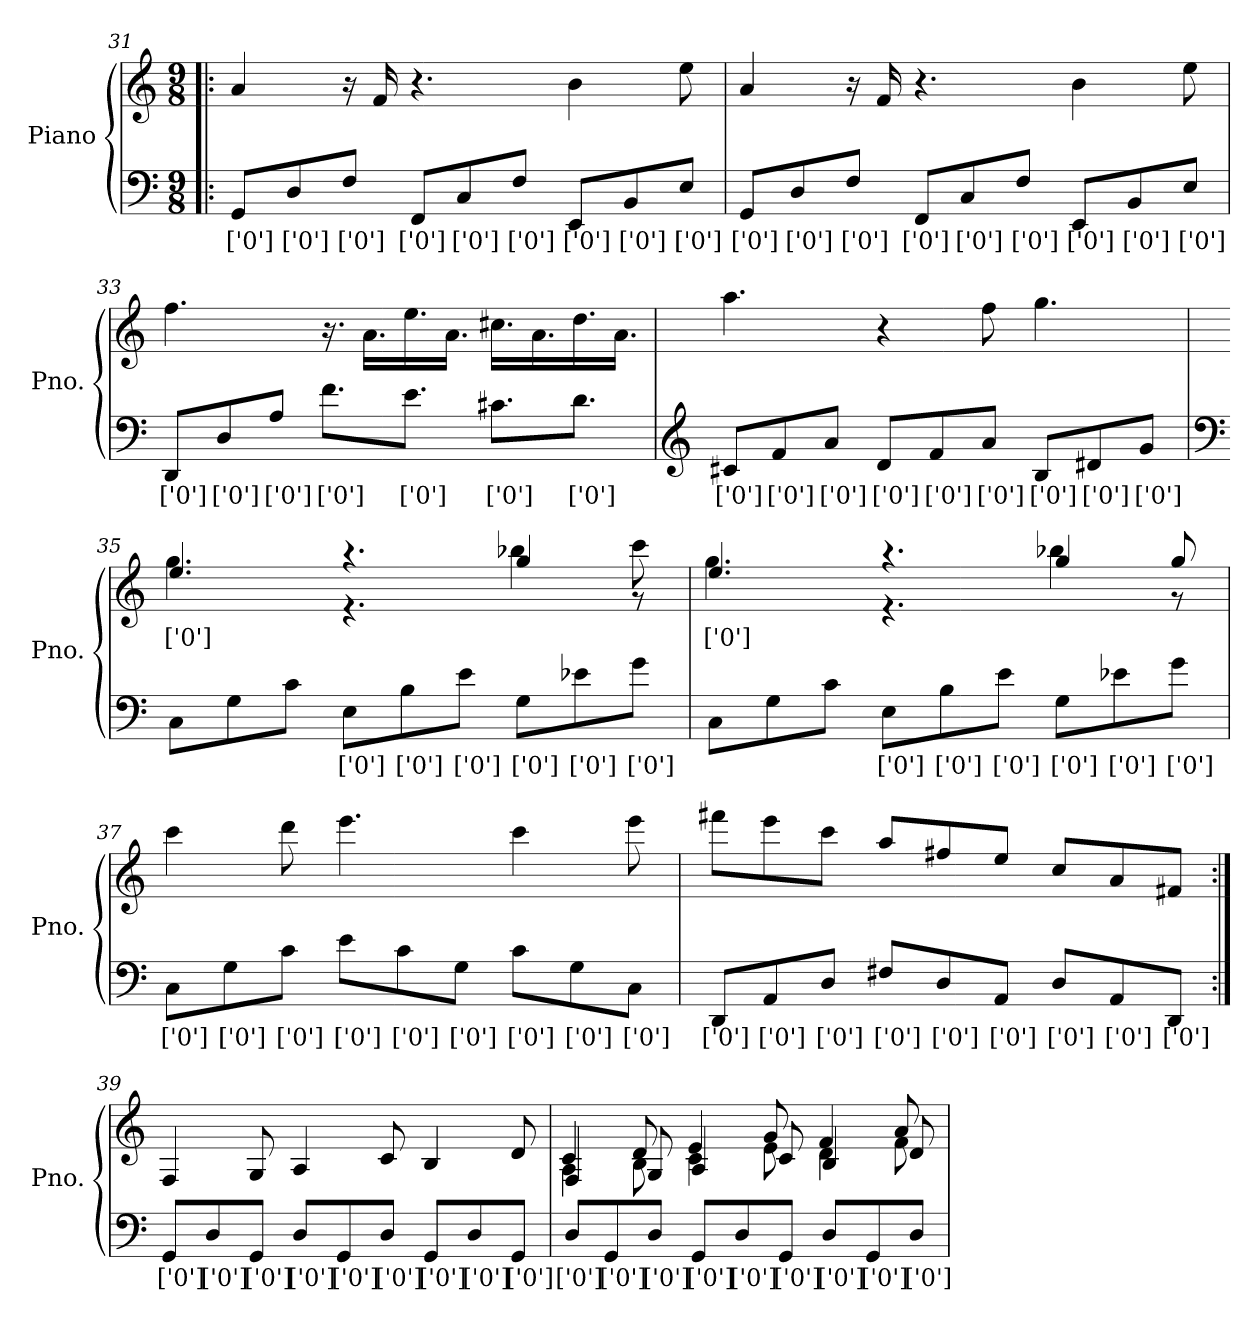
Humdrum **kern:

**kern	**text	**kern	**text
*part1	*part1	*part1	*part1
*staff2	*staff2	*staff1	*staff1
*I"Piano	*	*	*
*I'Pno.	*	*	*
!!LO:LB:g=z
*clefF4	*	*clefG2	*
*k[]	*	*k[]	*
*M9/8	*	*M9/8	*
=31!|:	=31!|:	=31!|:	=31!|:
8GGi/L	['0']	4a/	.
8Di/	['0']	.	.
8Fi/J	['0']	16r	.
.	.	16f/	.
8FFi/L	['0']	4.r	.
8Ci/	['0']	.	.
8Fi/J	['0']	.	.
8EEi/L	['0']	4b\	.
8BBi/	['0']	.	.
8Ei/J	['0']	8ee\	.
=32	=32	=32	=32
8GGi/L	['0']	4a/	.
8Di/	['0']	.	.
8Fi/J	['0']	16r	.
.	.	16f/	.
8FFi/L	['0']	4.r	.
8Ci/	['0']	.	.
8Fi/J	['0']	.	.
8EEi/L	['0']	4b\	.
8BBi/	['0']	.	.
8Ei/J	['0']	8ee\	.
=33	=33	=33	=33
8DDi/L	['0']	4.ff\	.
8Di/	['0']	.	.
8Ai/J	['0']	.	.
8.fi\L	['0']	16.r	.
.	.	16.a\LL	.
8.ei\J	['0']	16.ee\	.
.	.	16.a\JJ	.
8.c#Xi\L	['0']	16.cc#X\LL	.
.	.	16.a\	.
8.di\J	['0']	16.dd\	.
.	.	16.a\JJ	.
!!LO:LB:g=z
=34	=34	=34	=34
*clefG2	*	*	*
8c#Xi/L	['0']	4.aa\	.
8fi/	['0']	.	.
8ai/J	['0']	.	.
8di/L	['0']	4r	.
8fi/	['0']	.	.
8ai/J	['0']	8ff\	.
8Bi/L	['0']	4.gg\	.
8d#Xi/	['0']	.	.
8gi/J	['0']	.	.
=35	=35	=35	=35
*clefF4	*	*	*
*	*	*^	*
8C\L	.	4.eei	4.gg	['0']
8G\	.	.	.	.
8c\J	.	.	.	.
8Ei\L	['0']	4.r	4.r	.
8Bi\	['0']	.	.	.
8ei\J	['0']	.	.	.
8Gi\L	['0']	4gg	4bb-X	.
8e-Xi\	['0']	.	.	.
8gi\J	['0']	8ccc\	8r	.
=36	=36	=36	=36	=36
8C\L	.	4.eei	4.gg	['0']
8G\	.	.	.	.
8c\J	.	.	.	.
8Ei\L	['0']	4.r	4.r	.
8Bi\	['0']	.	.	.
8ei\J	['0']	.	.	.
8Gi\L	['0']	4gg	4bb-X	.
8e-Xi\	['0']	.	.	.
8gi\J	['0']	8gg/	8r	.
*	*	*v	*v	*
=37	=37	=37	=37
8Ci\L	['0']	4ccc\	.
8Gi\	['0']	.	.
8ci\J	['0']	8ddd\	.
8ei\L	['0']	4.eee\	.
8ci\	['0']	.	.
8Gi\J	['0']	.	.
8ci\L	['0']	4ccc\	.
8Gi\	['0']	.	.
8Ci\J	['0']	8eee\	.
!!LO:LB:g=z
=38	=38	=38	=38
8DDi/L	['0']	8fff#X\L	.
8AAi/	['0']	8eee\	.
8Di/J	['0']	8ccc\J	.
8F#Xi/L	['0']	8aa/L	.
8Di/	['0']	8ff#X/	.
8AAi/J	['0']	8ee/J	.
8Di/L	['0']	8cc/L	.
8AAi/	['0']	8a/	.
8DDi/J	['0']	8f#X/J	.
=39:|!	=39:|!	=39:|!	=39:|!
8GGi/L	['0']	4F/	.
8Di/	['0']	.	.
8GGi/J	['0']	8G/	.
8Di/L	['0']	4A/	.
8GGi/	['0']	.	.
8Di/J	['0']	8c/	.
8GGi/L	['0']	4B/	.
8Di/	['0']	.	.
8GGi/J	['0']	8d/	.
=40	=40	=40	=40
*	*	*^	*
*	*	*	*^	*
8Di/L	['0']	4F	4A	4c	.
8GGi/	['0']	.	.	.	.
8Di/J	['0']	8G	8B	8d	.
8GGi/L	['0']	4A	4c	4e	.
8Di/	['0']	.	.	.	.
8GGi/J	['0']	8c	8e	8g	.
8Di/L	['0']	4B	4d	4f	.
8GGi/	['0']	.	.	.	.
8Di/J	['0']	8d	8f	8a	.
*	*	*v	*v	*v	*
=	=	=	=
*-	*-	*-	*-
